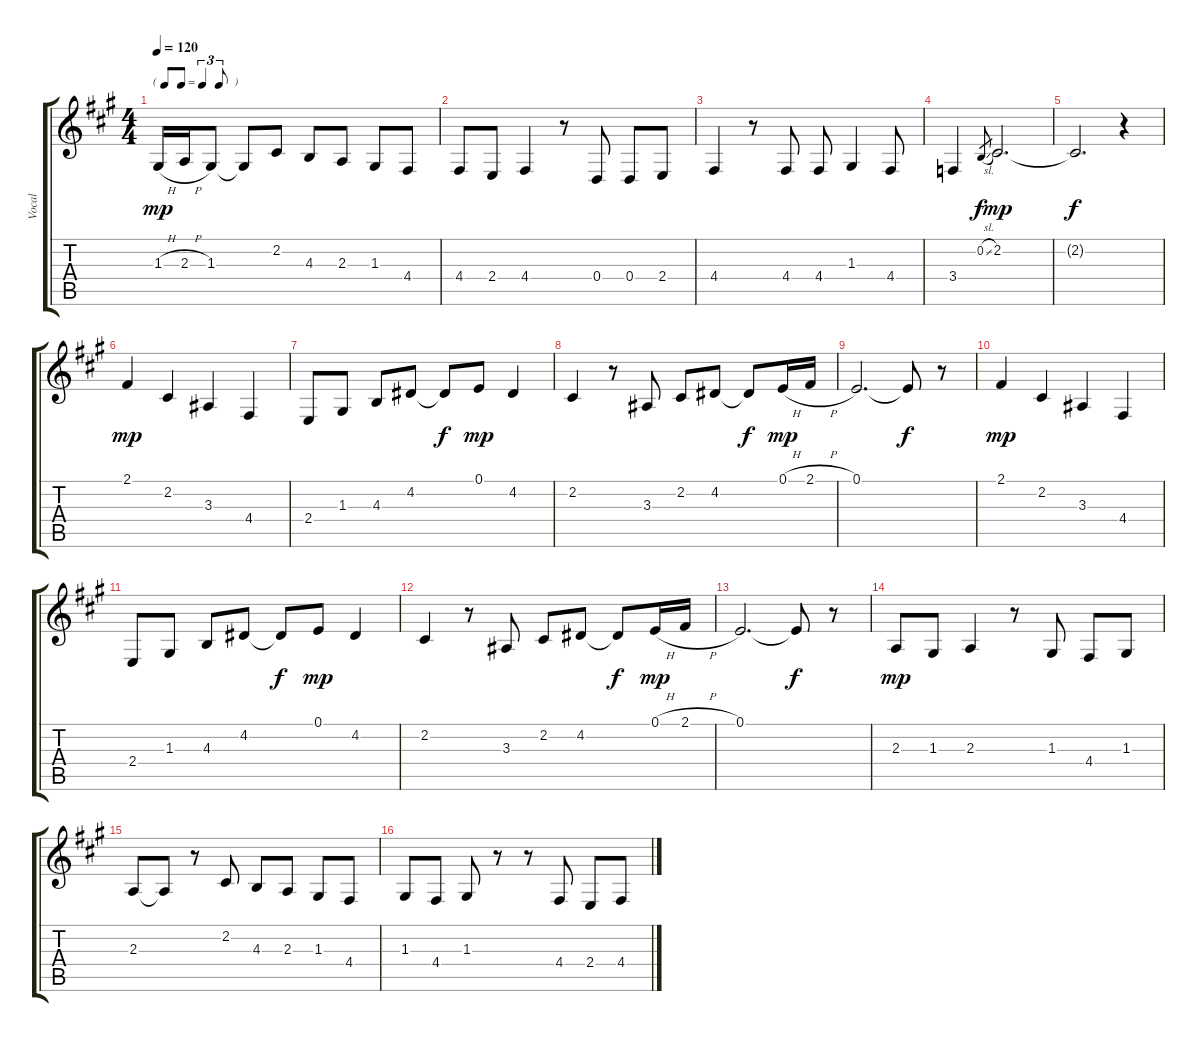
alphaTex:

\track ("Vocal" "Vocal") {instrument lead6voice}
\staff {score tabs}
\tuning (E4 B3 G3 D3 A2 E2) {hide}
\ts (4 4)
\tf triplet8th
\tempo 120
\clef g2
\ks a
1.3{h}.16{dy mp} 2.3{h}.16 1.3.8 1.3{t}.8 2.2.8 4.3.8 2.3.8 1.3.8 4.4.8 |
4.4.8 2.4.8 4.4.4 r.8 0.4.8 0.4.8 2.4.8 |
4.4.4 r.8 4.4.8 4.4.8 1.3.4 4.4.8 |
3.4.4 0.2{sl}.8{gr dy f} 2.2.2{d dy mp} |
2.2{t}.2{d dy f} r.4 |
2.1.4{dy mp} 2.2.4 3.3.4 4.4.4 |
2.4.8 1.3.8 4.3.8 4.2.8 4.2{t}.8{dy f} 0.1.8{dy mp} 4.2.4 |
2.2.4 r.8 3.3.8 2.2.8 4.2.8 4.2{t}.8{dy f} 0.1{h}.16{dy mp} 2.1{h}.16 |
0.1.2{d} 0.1{t}.8{dy f} r.8 |
2.1.4{dy mp} 2.2.4 3.3.4 4.4.4 |
2.4.8 1.3.8 4.3.8 4.2.8 4.2{t}.8{dy f} 0.1.8{dy mp} 4.2.4 |
2.2.4 r.8 3.3.8 2.2.8 4.2.8 4.2{t}.8{dy f} 0.1{h}.16{dy mp} 2.1{h}.16 |
0.1.2{d} 0.1{t}.8{dy f} r.8 |
2.3.8{dy mp} 1.3.8 2.3.4 r.8 1.3.8 4.4.8 1.3.8 |
2.3.8 2.3{t}.8 r.8 2.2.8 4.3.8 2.3.8 1.3.8 4.4.8 |
1.3.8 4.4.8 1.3.8 r.8 r.8 4.4.8 2.4.8 4.4.8
